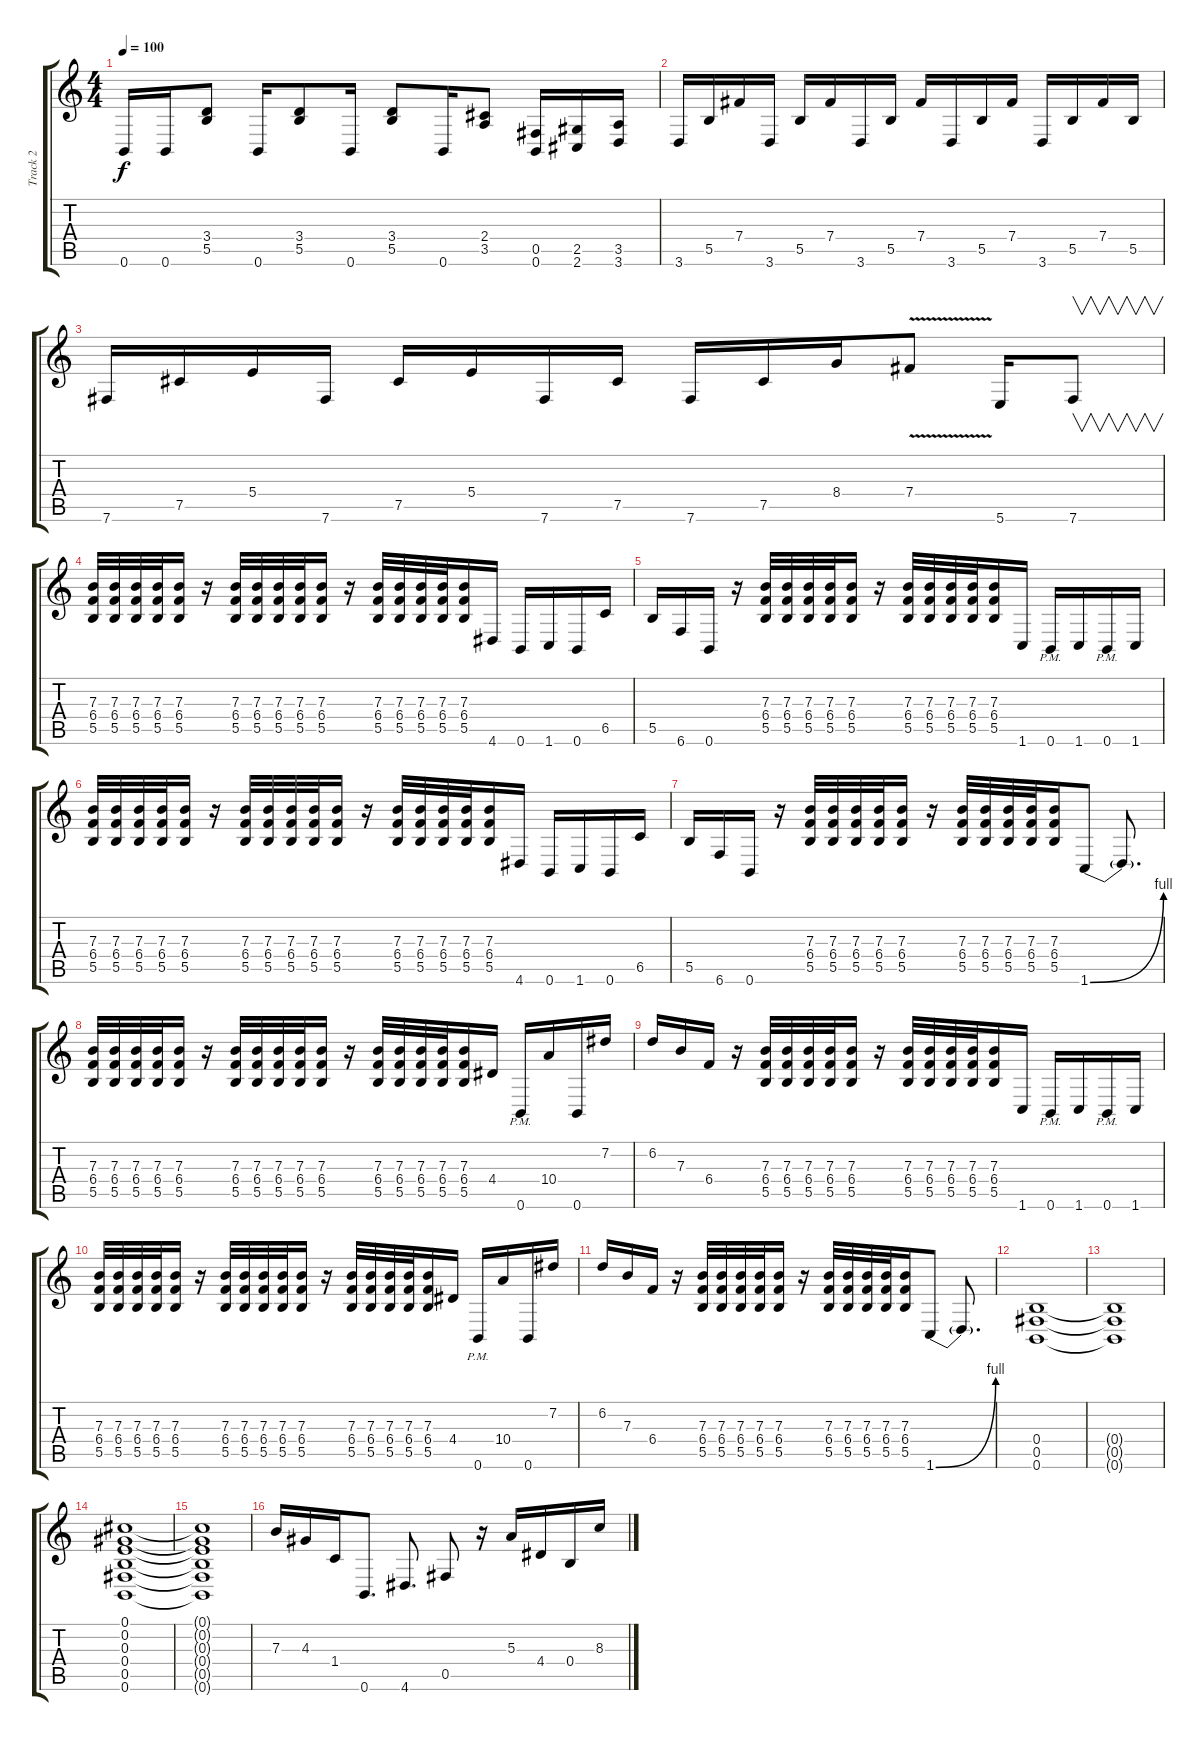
\track ("Track 2" "Track 2") {instrument distortionguitar}
\staff {score tabs}
\tuning (Db4 Ab3 E3 B2 Gb2 B1) {hide}
\ts (4 4)
\tempo 100
\clef g2
\ks c
0.6.16{dy f} 0.6.16 (3.4 5.5).8 0.6.16 (3.4 5.5).8 0.6.16 (3.4 5.5).8 0.6.16 (2.4 3.5).8 (0.5 0.6).16 (2.5 2.6).16 (3.5 3.6).16 |
3.6.16 5.5.16 7.4.16 3.6.16 5.5.16 7.4.16 3.6.16 5.5.16 7.4.16 3.6.16 5.5.16 7.4.16 3.6.16 5.5.16 7.4.16 5.5.16 |
7.6.16 7.5.16 5.4.16 7.6.16 7.5.16 5.4.16 7.6.16 7.5.16 7.6.16 7.5.16 8.4.16 7.4{v}.8 5.6.16 7.6.8{v} |
(7.3 6.4 5.5).32 (7.3 6.4 5.5).32 (7.3 6.4 5.5).32 (7.3 6.4 5.5).32 (7.3 6.4 5.5).16 r.16 (7.3 6.4 5.5).32 (7.3 6.4 5.5).32 (7.3 6.4 5.5).32 (7.3 6.4 5.5).32 (7.3 6.4 5.5).16 r.16 (7.3 6.4 5.5).32 (7.3 6.4 5.5).32 (7.3 6.4 5.5).32 (7.3 6.4 5.5).32 (7.3 6.4 5.5).16 4.6.16 0.6.16 1.6.16 0.6.16 6.5.16 |
5.5.16 6.6.16 0.6.16 r.16 (7.3 6.4 5.5).32 (7.3 6.4 5.5).32 (7.3 6.4 5.5).32 (7.3 6.4 5.5).32 (7.3 6.4 5.5).16 r.16 (7.3 6.4 5.5).32 (7.3 6.4 5.5).32 (7.3 6.4 5.5).32 (7.3 6.4 5.5).32 (7.3 6.4 5.5).16 1.6.16 0.6{pm}.16 1.6.16 0.6{pm}.16 1.6.16 |
(7.3 6.4 5.5).32 (7.3 6.4 5.5).32 (7.3 6.4 5.5).32 (7.3 6.4 5.5).32 (7.3 6.4 5.5).16 r.16 (7.3 6.4 5.5).32 (7.3 6.4 5.5).32 (7.3 6.4 5.5).32 (7.3 6.4 5.5).32 (7.3 6.4 5.5).16 r.16 (7.3 6.4 5.5).32 (7.3 6.4 5.5).32 (7.3 6.4 5.5).32 (7.3 6.4 5.5).32 (7.3 6.4 5.5).16 4.6.16 0.6.16 1.6.16 0.6.16 6.5.16 |
5.5.16 6.6.16 0.6.16 r.16 (7.3 6.4 5.5).32 (7.3 6.4 5.5).32 (7.3 6.4 5.5).32 (7.3 6.4 5.5).32 (7.3 6.4 5.5).16 r.16 (7.3 6.4 5.5).32 (7.3 6.4 5.5).32 (7.3 6.4 5.5).32 (7.3 6.4 5.5).32 (7.3 6.4 5.5).16 1.6{be (bend 0 0 60 4)}.8 1.6{t}.8{d} |
(7.3 6.4 5.5).32 (7.3 6.4 5.5).32 (7.3 6.4 5.5).32 (7.3 6.4 5.5).32 (7.3 6.4 5.5).16 r.16 (7.3 6.4 5.5).32 (7.3 6.4 5.5).32 (7.3 6.4 5.5).32 (7.3 6.4 5.5).32 (7.3 6.4 5.5).16 r.16 (7.3 6.4 5.5).32 (7.3 6.4 5.5).32 (7.3 6.4 5.5).32 (7.3 6.4 5.5).32 (7.3 6.4 5.5).16 4.4.16 0.6{pm}.16 10.4.16 0.6.16 7.2.16 |
6.2.16 7.3.16 6.4.16 r.16 (7.3 6.4 5.5).32 (7.3 6.4 5.5).32 (7.3 6.4 5.5).32 (7.3 6.4 5.5).32 (7.3 6.4 5.5).16 r.16 (7.3 6.4 5.5).32 (7.3 6.4 5.5).32 (7.3 6.4 5.5).32 (7.3 6.4 5.5).32 (7.3 6.4 5.5).16 1.6.16 0.6{pm}.16 1.6.16 0.6{pm}.16 1.6.16 |
(7.3 6.4 5.5).32 (7.3 6.4 5.5).32 (7.3 6.4 5.5).32 (7.3 6.4 5.5).32 (7.3 6.4 5.5).16 r.16 (7.3 6.4 5.5).32 (7.3 6.4 5.5).32 (7.3 6.4 5.5).32 (7.3 6.4 5.5).32 (7.3 6.4 5.5).16 r.16 (7.3 6.4 5.5).32 (7.3 6.4 5.5).32 (7.3 6.4 5.5).32 (7.3 6.4 5.5).32 (7.3 6.4 5.5).16 4.4.16 0.6{pm}.16 10.4.16 0.6.16 7.2.16 |
6.2.16 7.3.16 6.4.16 r.16 (7.3 6.4 5.5).32 (7.3 6.4 5.5).32 (7.3 6.4 5.5).32 (7.3 6.4 5.5).32 (7.3 6.4 5.5).16 r.16 (7.3 6.4 5.5).32 (7.3 6.4 5.5).32 (7.3 6.4 5.5).32 (7.3 6.4 5.5).32 (7.3 6.4 5.5).16 1.6{be (bend 0 0 60 4)}.8 1.6{t}.8{d} |
(0.4 0.5 0.6).1 |
(0.4{t} 0.5{t} 0.6{t}).1 |
(0.1 0.2 0.3 0.4 0.5 0.6).1 |
(0.1{t} 0.2{t} 0.3{t} 0.4{t} 0.5{t} 0.6{t}).1 |
7.3.16 4.3.16 1.4.16 0.6.8{d} 4.6.8{d} 0.5.8 r.16 5.3.16 4.4.16 0.4.16 8.3.16
